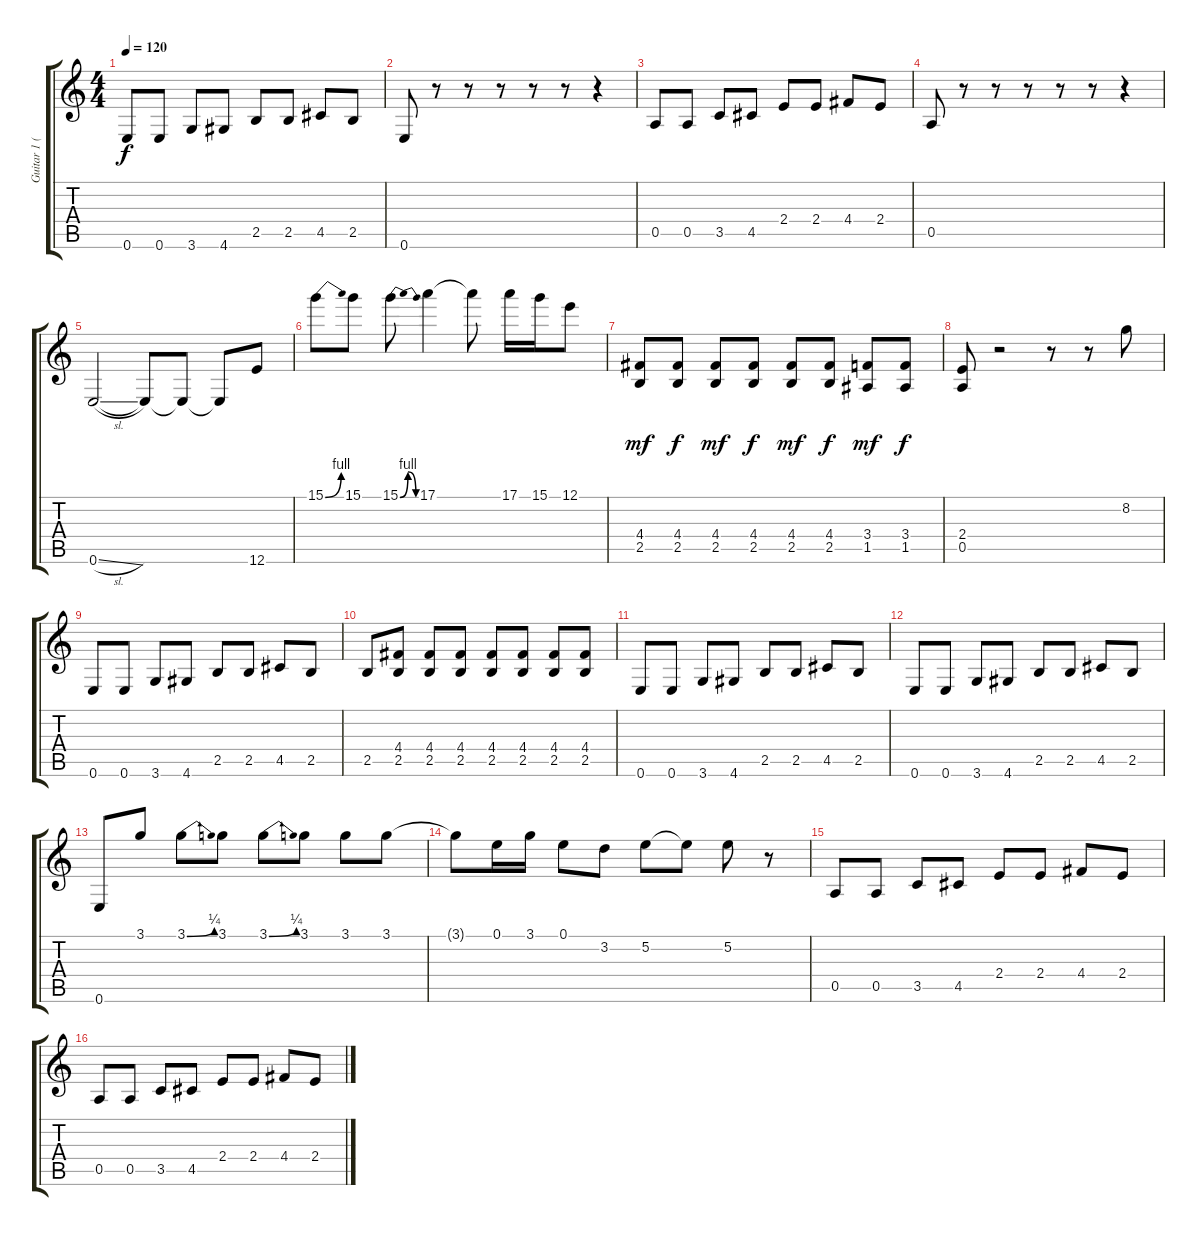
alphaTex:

\track ("Guitar 1 (J. Perry)" "Guitar 1 (") {instrument distortionguitar}
\staff {score tabs}
\tuning (E4 B3 G3 D3 A2 E2) {hide}
\ts (4 4)
\tempo 120
\clef g2
\ks c
0.6.8{dy f} 0.6.8 3.6.8 4.6.8 2.5.8 2.5.8 4.5.8 2.5.8 |
0.6.8 r.8 r.8 r.8 r.8 r.8 r.4 |
0.5.8 0.5.8 3.5.8 4.5.8 2.4.8 2.4.8 4.4.8 2.4.8 |
0.5.8 r.8 r.8 r.8 r.8 r.8 r.4 |
0.6{sl}.2 0.6{t}.8 0.6{t}.8 0.6{t}.8 12.6.8 |
15.1{be (bend 0 0 60 4)}.8 15.1.8 15.1{be (bendrelease 0 0 30 4 45 4 60 0)}.8 17.1.4 17.1{t}.8 17.1.16 15.1.16 12.1.8 |
(4.4 2.5).8{dy mf} (4.4 2.5).8{dy f} (4.4 2.5).8{dy mf} (4.4 2.5).8{dy f} (4.4 2.5).8{dy mf} (4.4 2.5).8{dy f} (3.4 1.5).8{dy mf} (3.4 1.5).8{dy f} |
(2.4 0.5).8 r.2 r.8 r.8 8.2.8 |
0.6.8 0.6.8 3.6.8 4.6.8 2.5.8 2.5.8 4.5.8 2.5.8 |
2.5.8 (4.4 2.5).8 (4.4 2.5).8 (4.4 2.5).8 (4.4 2.5).8 (4.4 2.5).8 (4.4 2.5).8 (4.4 2.5).8 |
0.6.8 0.6.8 3.6.8 4.6.8 2.5.8 2.5.8 4.5.8 2.5.8 |
0.6.8 0.6.8 3.6.8 4.6.8 2.5.8 2.5.8 4.5.8 2.5.8 |
0.6.8 3.1.8 3.1{be (bend 0 0 60 1)}.8 3.1.8 3.1{be (bend 0 0 60 1)}.8 3.1.8 3.1.8 3.1.8 |
3.1{t}.8 0.1.16 3.1.16 0.1.8 3.2.8 5.2.8 5.2{t}.8 5.2.8 r.8 |
0.5.8 0.5.8 3.5.8 4.5.8 2.4.8 2.4.8 4.4.8 2.4.8 |
0.5.8 0.5.8 3.5.8 4.5.8 2.4.8 2.4.8 4.4.8 2.4.8
